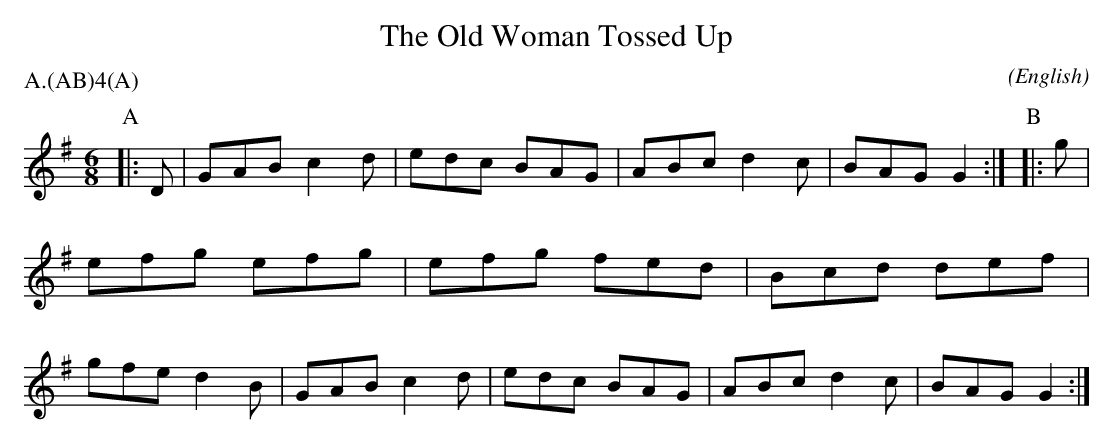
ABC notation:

X:1
T:The Old Woman Tossed Up
M:6/8
C:
O:English
P:A.(AB)4(A)
L:1/8
K:G
P:A
|:D|GAB c2 d|edc BAG|ABc d2 c|BAG  G2:|\
P:B
|:g|efg efg|efg fed|Bcd def|gfe  d2 \
B|GAB c2 d|edc BAG|ABc d2 c|BAG  G2:|
